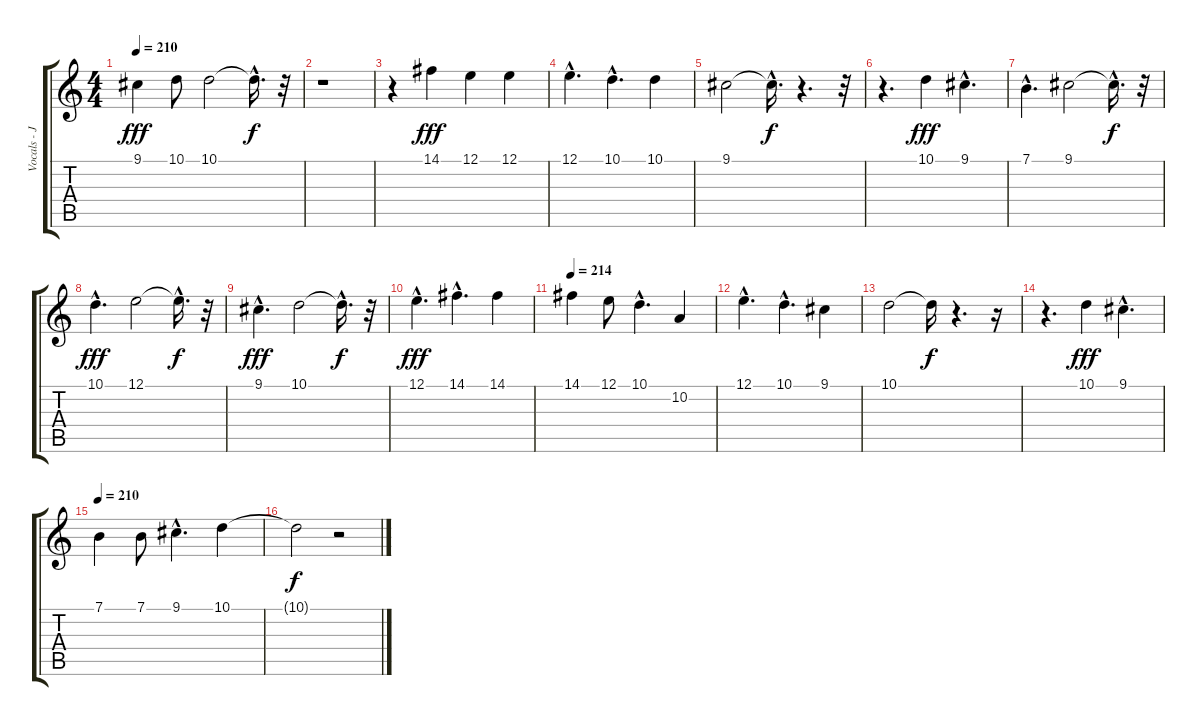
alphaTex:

\track ("Vocals - Joey Cape" "Vocals - J") {instrument lead6voice}
\staff {score tabs}
\tuning (E4 B3 G3 D3 A2 E2) {hide}
\ts (4 4)
\tempo 210
\clef g2
\ks c
9.1.4{dy fff} 10.1.8 10.1.2 10.1{hac t}.16{d dy f} r.32 |
r.1 |
r.4 14.1.4{dy fff} 12.1.4 12.1.4 |
12.1{hac}.4{d} 10.1{hac}.4{d} 10.1.4 |
9.1.2 9.1{hac t}.16{d dy f} r.4{d} r.32 |
r.4{d} 10.1.4{dy fff} 9.1{hac}.4{d} |
7.1{hac}.4{d} 9.1.2 9.1{hac t}.16{d dy f} r.32 |
10.1{hac}.4{d dy fff} 12.1.2 12.1{hac t}.16{d dy f} r.32 |
9.1{hac}.4{d dy fff} 10.1.2 10.1{hac t}.16{d dy f} r.32 |
12.1{hac}.4{d dy fff} 14.1{hac}.4{d} 14.1.4 |
\tempo 214
14.1.4 12.1.8 10.1{hac}.4{d} 10.2.4 |
12.1{hac}.4{d} 10.1{hac}.4{d} 9.1.4 |
10.1.2 10.1{t}.16{dy f} r.4{d} r.16 |
r.4{d} 10.1.4{dy fff} 9.1{hac}.4{d} |
\tempo 210
7.1.4 7.1.8 9.1{hac}.4{d} 10.1.4 |
10.1{t}.2{dy f} r.2
